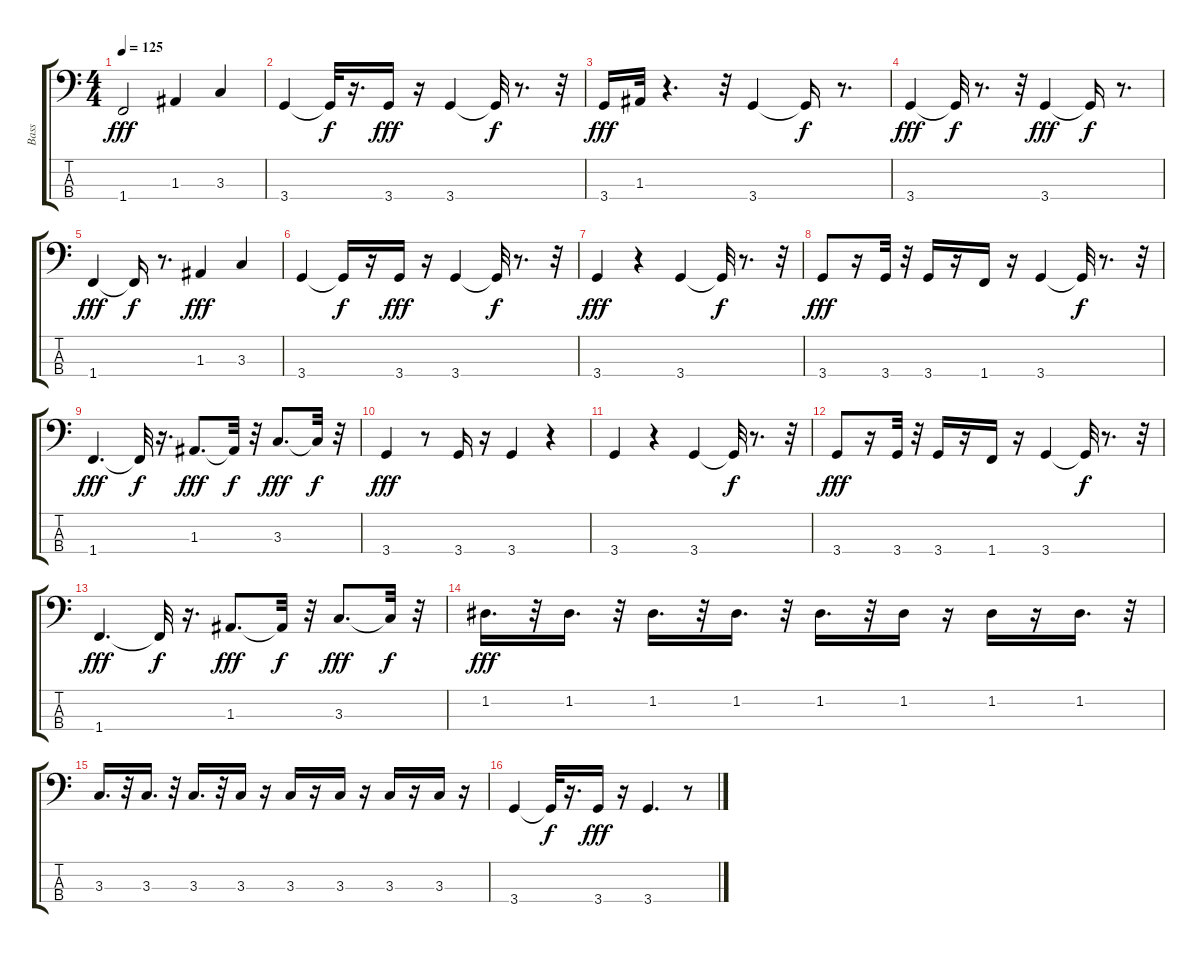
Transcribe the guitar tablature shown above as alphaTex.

\track ("Bass" "Bass") {instrument electricbassfinger}
\staff {score tabs}
\tuning (G2 D2 A1 E1) {hide}
\ts (4 4)
\tempo 125
\clef f4
\ks c
1.4.2{dy fff} 1.3.4 3.3.4 |
3.4.4 3.4{t}.32{dy f} r.16{d} 3.4.16{dy fff} r.16 3.4.4 3.4{t}.32{dy f} r.8{d} r.32 |
3.4.16{dy fff} 1.3.32 r.4{d} r.32 3.4.4 3.4{t}.16{dy f} r.8{d} |
3.4.4{dy fff} 3.4{t}.32{dy f} r.8{d} r.32 3.4.4{dy fff} 3.4{t}.16{dy f} r.8{d} |
1.4.4{dy fff} 1.4{t}.16{dy f} r.8{d} 1.3.4{dy fff} 3.3.4 |
3.4.4 3.4{t}.16{dy f} r.16 3.4.16{dy fff} r.16 3.4.4 3.4{t}.32{dy f} r.8{d} r.32 |
3.4.4{dy fff} r.4 3.4.4 3.4{t}.32{dy f} r.8{d} r.32 |
3.4.8{dy fff} r.16 3.4.32 r.32 3.4.16 r.16 1.4.16 r.16 3.4.4 3.4{t}.32{dy f} r.8{d} r.32 |
1.4.4{d dy fff} 1.4{t}.32{dy f} r.16{d} 1.3.8{d dy fff} 1.3{t}.32{dy f} r.32 3.3.8{d dy fff} 3.3{t}.32{dy f} r.32 |
3.4.4{dy fff} r.8 3.4.16 r.16 3.4.4 r.4 |
3.4.4 r.4 3.4.4 3.4{t}.32{dy f} r.8{d} r.32 |
3.4.8{dy fff} r.16 3.4.32 r.32 3.4.16 r.16 1.4.16 r.16 3.4.4 3.4{t}.32{dy f} r.8{d} r.32 |
1.4.4{d dy fff} 1.4{t}.32{dy f} r.16{d} 1.3.8{d dy fff} 1.3{t}.32{dy f} r.32 3.3.8{d dy fff} 3.3{t}.32{dy f} r.32 |
1.2.16{d dy fff} r.32 1.2.16{d} r.32 1.2.16{d} r.32 1.2.16{d} r.32 1.2.16{d} r.32 1.2.16 r.16 1.2.16 r.16 1.2.16{d} r.32 |
3.3.16{d} r.32 3.3.16{d} r.32 3.3.16{d} r.32 3.3.16 r.16 3.3.16 r.16 3.3.16 r.16 3.3.16 r.16 3.3.16 r.16 |
3.4.4 3.4{t}.32{dy f} r.16{d} 3.4.16{dy fff} r.16 3.4.4{d} r.8
